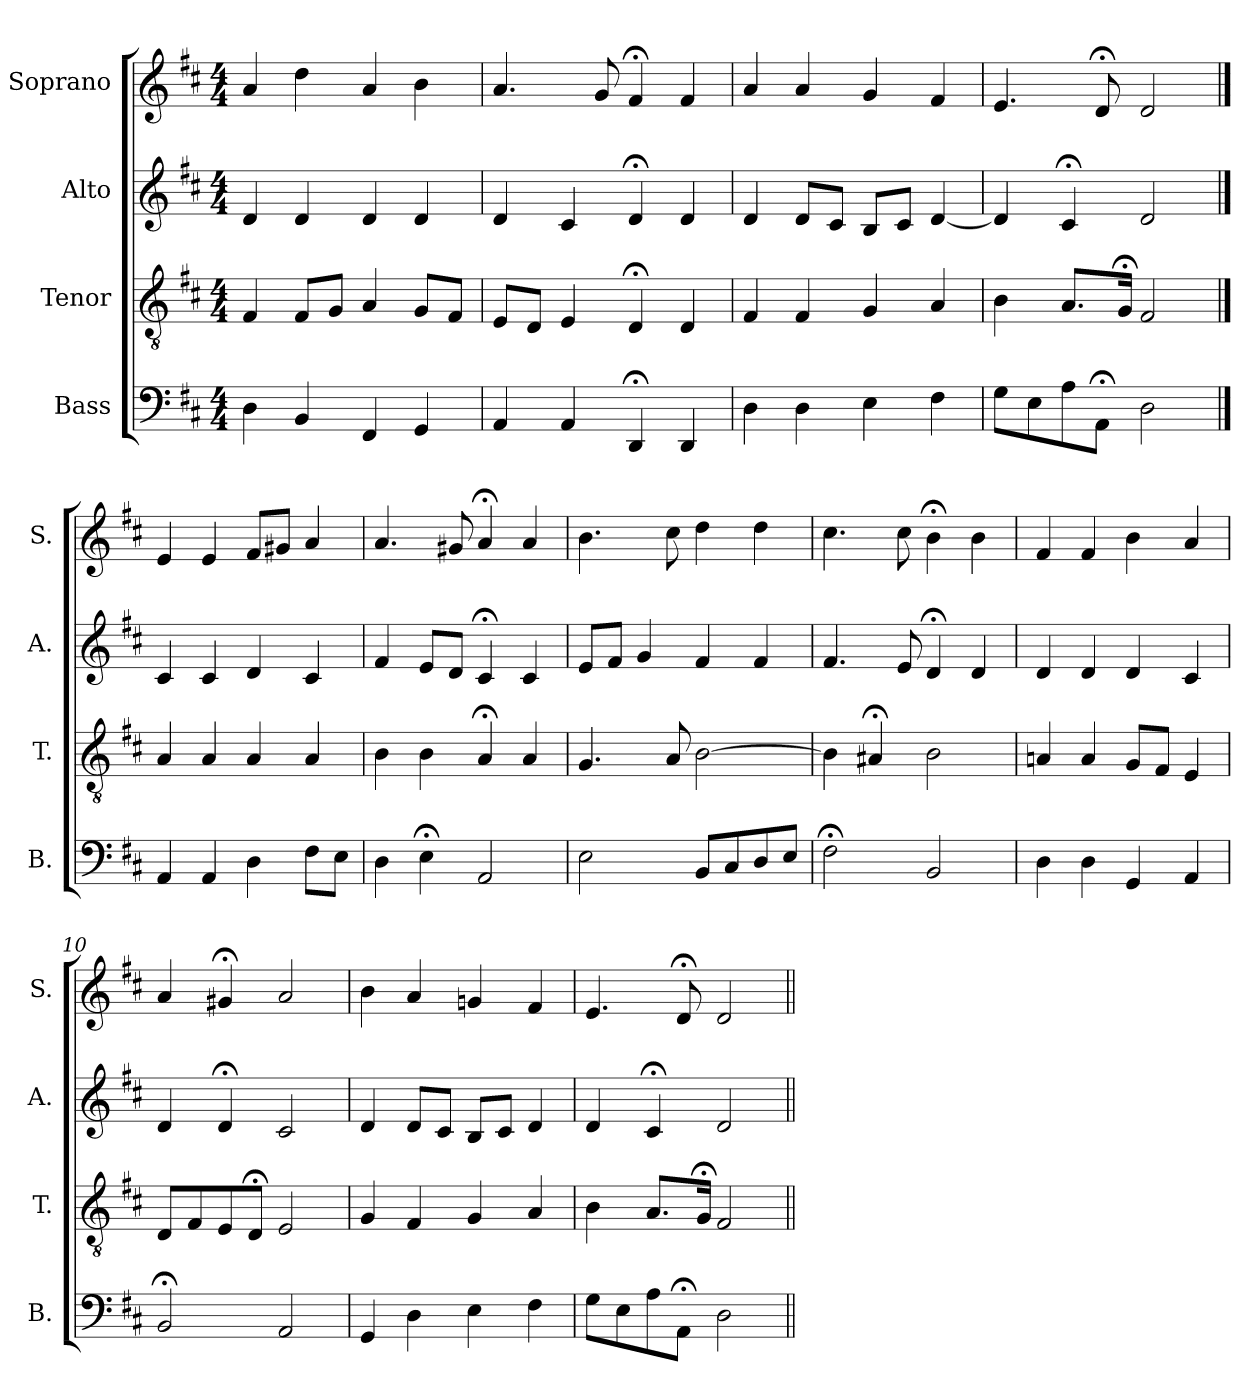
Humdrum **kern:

**kern	**kern	**kern	**kern
*part4	*part3	*part2	*part1
*staff4	*staff3	*staff2	*staff1
*I"Bass	*I"Tenor	*I"Alto	*I"Soprano
*I'B.	*I'T.	*I'A.	*I'S.
*clefF4	*clefGv2	*clefG2	*clefG2
*	*ITrd7c12	*	*
*k[f#c#]	*k[f#c#]	*k[f#c#]	*k[f#c#]
*D:	*D:	*D:	*D:
*M4/4	*M4/4	*M4/4	*M4/4
=1	=1	=1	=1
4D\	4FF#/	4d/	4a/
4BB/	8FF#/L	4d/	4dd\
.	8GG/J	.	.
4FF#/	4AA/	4d/	4a/
4GG/	8GG/L	4d/	4b\
.	8FF#/J	.	.
=2	=2	=2	=2
4AA/	8EE/L	4d/	4.a/
.	8DD/J	.	.
4AA/	4EE/	4c#/	.
.	.	.	8g/
4DD;</	4DD;</	4d;</	4f#;</
4DD/	4DD/	4d/	4f#/
=3	=3	=3	=3
4D\	4FF#/	4d/	4a/
4D\	4FF#/	8d/L	4a/
.	.	8c#/J	.
4E\	4GG/	8B/L	4g/
.	.	8c#/J	.
4F#\	4AA/	[4d/	4f#/
=4	=4	=4	=4
8G\L	4BB\	4d/]	4.e/
8E\	.	.	.
8A\	8.AA/L	4c#;</	.
8AA;<\J	.	.	8d;</
.	16GG;</Jk	.	.
2D\	2FF#/	2d/	2d/
!!LO:LB:g=z
==5	==5	==5	==5
4AA/	4AA/	4c#/	4e/
4AA/	4AA/	4c#/	4e/
4D\	4AA/	4d/	8f#/L
.	.	.	8g#X/J
8F#\L	4AA/	4c#/	4a/
8E\J	.	.	.
=6	=6	=6	=6
4D\	4BB\	4f#/	4.a/
4E;<\	4BB\	8e/L	.
.	.	8d/J	8g#X/
2AA/	4AA;</	4c#;</	4a;</
.	4AA/	4c#/	4a/
=7	=7	=7	=7
2E\	4.GG/	8e/L	4.b\
.	.	8f#/J	.
.	.	4g/	.
.	8AA/	.	8cc#\
8BB/L	[2BB\	4f#/	4dd\
8C#/	.	.	.
8D/	.	4f#/	4dd\
8E/J	.	.	.
=8	=8	=8	=8
2F#;<\	4BB\]	4.f#/	4.cc#\
.	4AA#X;</	.	.
.	.	8e/	8cc#\
2BB/	2BB\	4d;</	4b;<\
.	.	4d/	4b\
!!LO:PB:g=z
=9	=9	=9	=9
4D\	4AAn/	4d/	4f#/
4D\	4AA/	4d/	4f#/
4GG/	8GG/L	4d/	4b\
.	8FF#/J	.	.
4AA/	4EE/	4c#/	4a/
=10	=10	=10	=10
2BB;</	8DD/L	4d/	4a/
.	8FF#/	.	.
.	8EE/	4d;</	4g#X;</
.	8DD;</J	.	.
2AA/	2EE/	2c#/	2a/
=11	=11	=11	=11
4GG/	4GG/	4d/	4b\
4D\	4FF#/	8d/L	4a/
.	.	8c#/J	.
4E\	4GG/	8B/L	4gn/
.	.	8c#/J	.
4F#\	4AA/	4d/	4f#/
=12	=12	=12	=12
8G\L	4BB\	4d/	4.e/
8E\	.	.	.
8A\	8.AA/L	4c#;</	.
8AA;<\J	.	.	8d;</
.	16GG;</Jk	.	.
2D\	2FF#/	2d/	2d/
=||	=||	=||	=||
*-	*-	*-	*-
